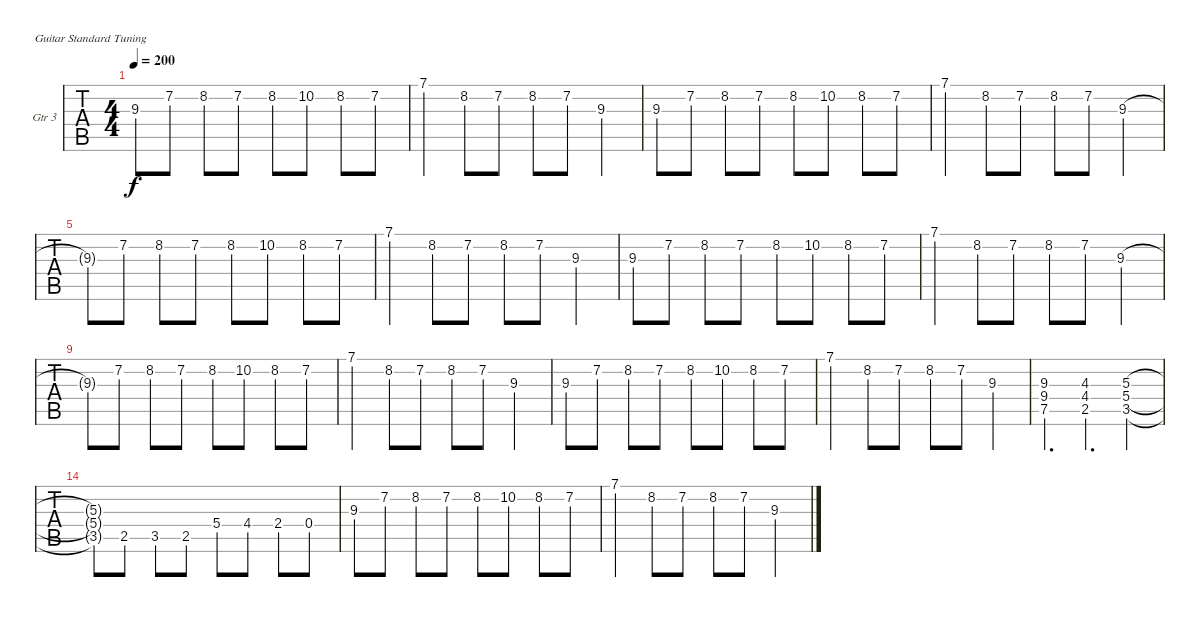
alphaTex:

\bracketExtendMode nobrackets
\firstSystemTrackNameOrientation horizontal
\otherSystemsTrackNameOrientation horizontal
\defaultBarNumberDisplay FirstOfSystem
\track ("Guitar 3" "Gtr 3") {instrument distortionguitar}
\staff {tabs}
\tuning (E4 B3 G3 D3 A2 E2)
\ts (4 4)
\tempo 200
\clef g2
\scale
0.25
\ks c
9.3{t}.8{dy f} 7.2.8 8.2.8 7.2.8 8.2.8 10.2.8 8.2.8 7.2.8 |
\scale
0.25 7.1.4 8.2.8 7.2.8 8.2.8 7.2.8 9.3.4 |
\scale
0.25 9.3.8 7.2.8 8.2.8 7.2.8 8.2.8 10.2.8 8.2.8 7.2.8 |
\scale
0.25 7.1.4 8.2.8 7.2.8 8.2.8 7.2.8 9.3.4 |
\scale
0.25 9.3{t}.8 7.2.8 8.2.8 7.2.8 8.2.8 10.2.8 8.2.8 7.2.8 |
\scale
0.25 7.1.4 8.2.8 7.2.8 8.2.8 7.2.8 9.3.4 |
\scale
0.25 9.3.8 7.2.8 8.2.8 7.2.8 8.2.8 10.2.8 8.2.8 7.2.8 |
\scale
0.25 7.1.4 8.2.8 7.2.8 8.2.8 7.2.8 9.3.4 |
\scale
0.25 9.3{t}.8 7.2.8 8.2.8 7.2.8 8.2.8 10.2.8 8.2.8 7.2.8 |
\scale
0.25 7.1.4 8.2.8 7.2.8 8.2.8 7.2.8 9.3.4 |
\scale
0.25 9.3.8 7.2.8 8.2.8 7.2.8 8.2.8 10.2.8 8.2.8 7.2.8 |
\scale
0.25 7.1.4 8.2.8 7.2.8 8.2.8 7.2.8 9.3.4 |
\scale
0.25 (9.3 9.4 7.5).4{d} (4.3 4.4 2.5).4{d} (5.3 5.4 3.5).4 |
\scale
0.25 (5.3{t} 5.4{t} 3.5{t}).8 2.5.8 3.5.8 2.5.8 5.4.8 4.4.8 2.4.8 0.4.8 |
\scale
0.25 9.3.8 7.2.8 8.2.8 7.2.8 8.2.8 10.2.8 8.2.8 7.2.8 |
\scale
0.25 7.1.4 8.2.8 7.2.8 8.2.8 7.2.8 9.3.4
